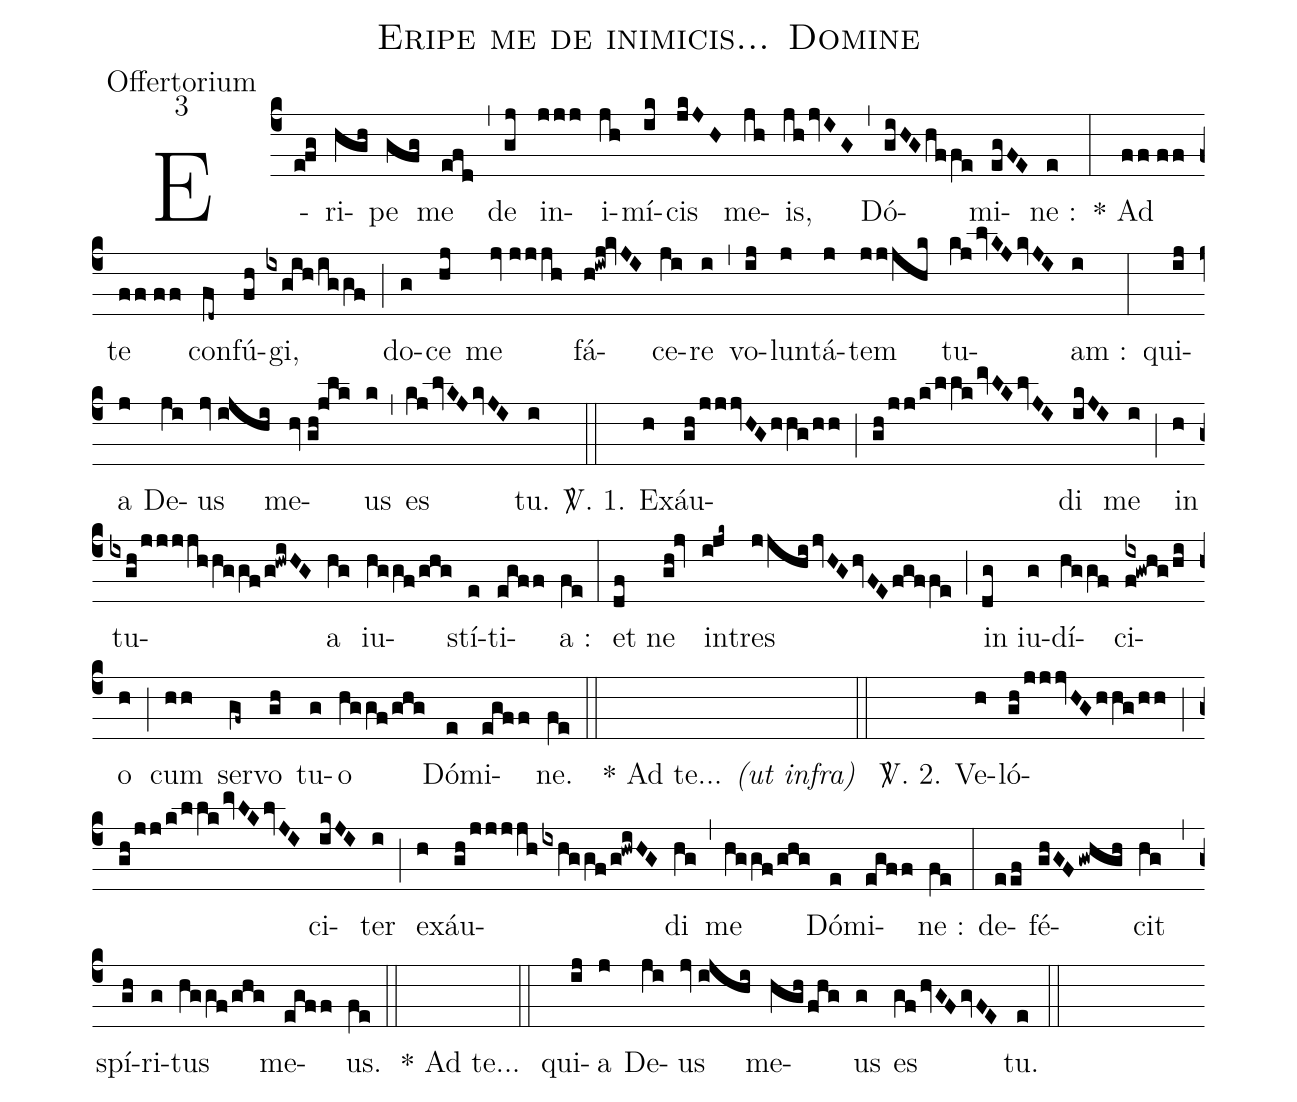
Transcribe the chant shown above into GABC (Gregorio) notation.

name:Eripe me de inimicis... Domine;
office-part:Offertorium;
mode:3;
%%
(c4) E(efg)ri(hgh)pe(gfg) me(efd) (,) de(gj) in(jjj)i(jh)mí(ik)cis(jkJH) me(jh)is,(jhjvIG) (,) Dó(giHGhffe)mi(egFE)ne :(e) (:) * Ad(ff//ff) te(ff//ff) con(fd~)fú(fh)gi,(ixgih/iggf) (;) do(g)ce(hj) me(jv//jjjh) fá(h!iwj!kvJI)ce(ji)re(i) (,) vo(ij)lun(j)tá(j)tem(jjjhk) tu(kjlvKJkvJI)am :(i) (:) qui(ij)a(j) De(ji)us(jv//ijhi) me(hv//gh!jlk)us(k) (,) es(kjlvKJkvJI) tu.(i) (::)
<sp>V/</sp>. 1. Ex(h)áu(gh/jjjvHGhhg/hh)(;)(gh/jj/k/llkmvLKlvJI)di(ikJI) me(i) (;) in(h) tu(ixgh/jjjjhhggf/g!hwiHG)a(hg) iu(hggf/ghg)stí(e)ti(egff)a :(fe) (:) et(df) ne(gh!jv) in(ijk~)tres(jjhijvHGhvFEfgffe) (;) in(dg) iu(g)dí(hggf)ci(f!{/[-2.2]ix}gwhg/hi)o(h) (;) cum(hh) ser(gf~)vo(gh) tu(g)o(hggf/ghg) Dó(e)mi(egff)ne.(fe) (::) ()* Ad te... <i><v>(</v>ut infra<v>)</v></i>() (::)
<sp>V/</sp>. 2. Ve(h)ló(gh/jjjvHGhhg/hh)(;)(gh/jj/k/llkmvLKlvJI)ci(ikJI)ter(i) (;) ex(h)áu(gh/jjjjhixhggf/g!hwiHG)di(hg) (,) me(hggf/ghg) Dó(e)mi(egff)ne :(fe) (:) de(eef)fé(ghGFgwhgh)cit(hg) (,) spí(gh)ri(g)tus(hggf/ghg) me(egff)us.(fe) (::) ()* Ad te...() (::) qui(ij)a(j) De(ji)us(jv//ijhi) me(hgh/fhg)us(g) es(gfhvGFgvFE) tu.(e) (::)
